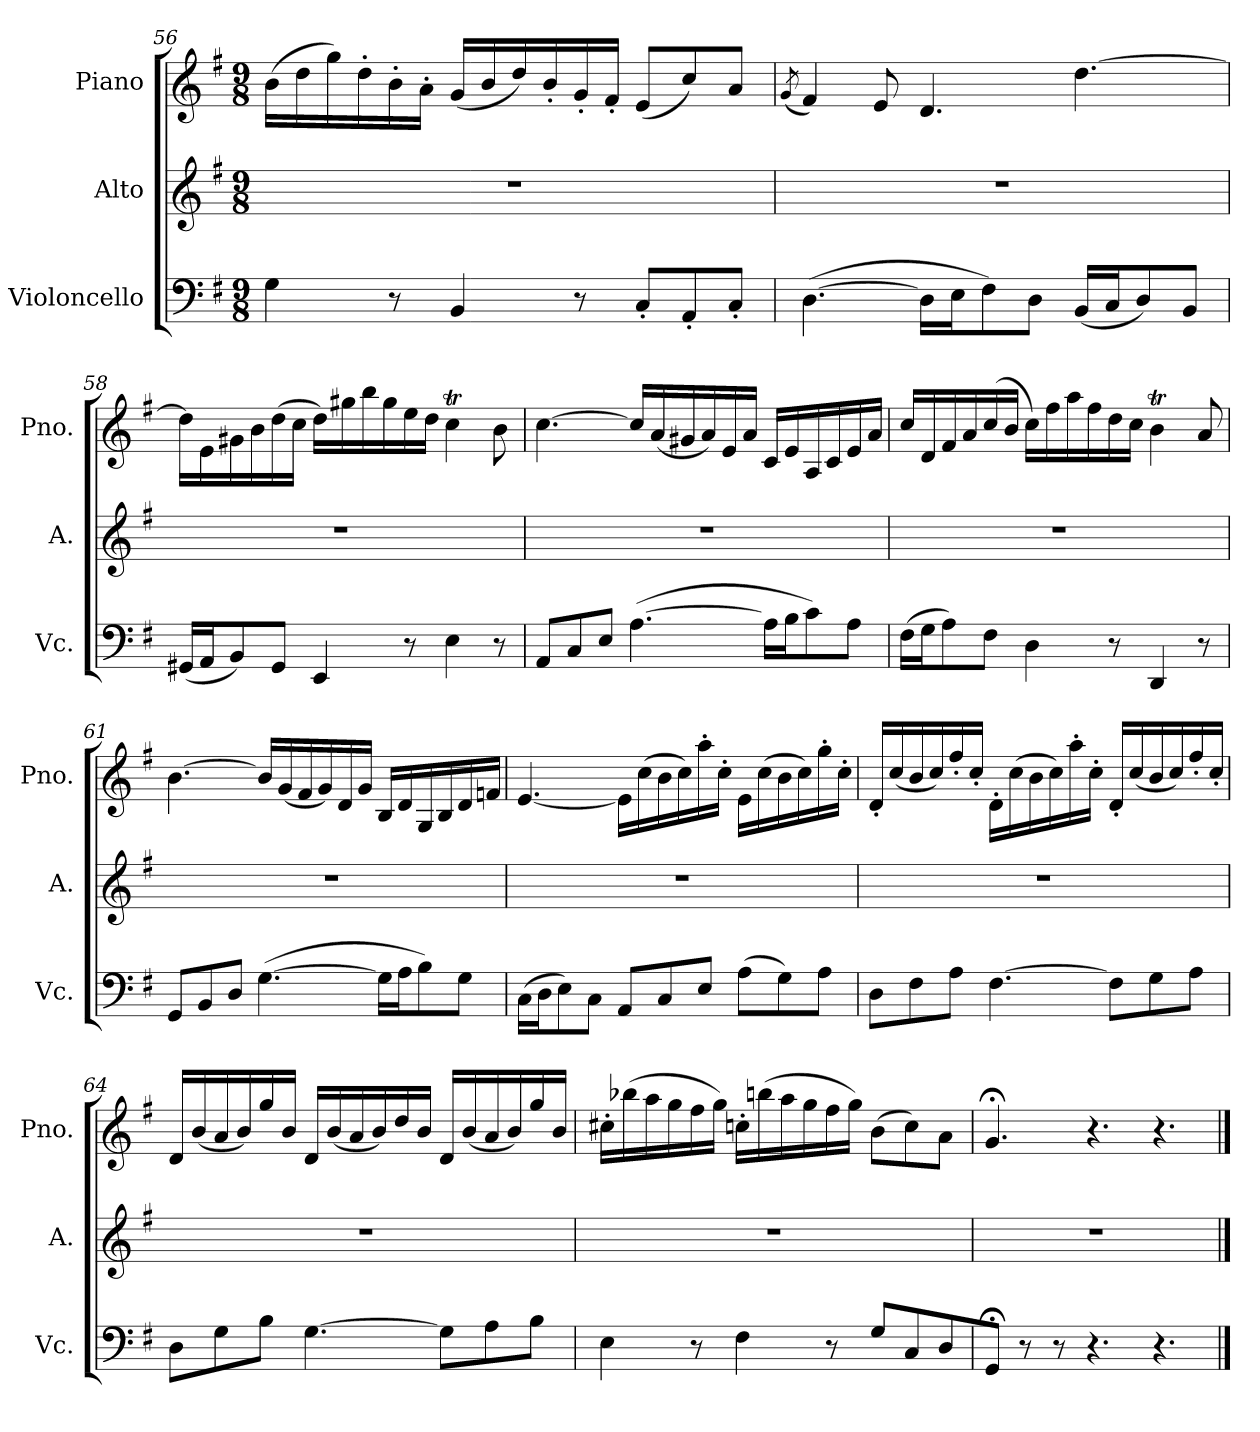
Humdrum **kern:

**kern	**kern	**kern
*part3	*part2	*part1
*staff3	*staff2	*staff1
*I"Violoncello	*I"Alto	*I"Piano
*I'Vc.	*I'A.	*I'Pno.
*clefF4	*clefG2	*clefG2
*k[f#]	*k[f#]	*k[f#]
*M9/8	*M9/8	*M9/8
=56	=56	=56
4G\	8%9r	(16b\LL
.	.	16dd\
.	.	16gg\)
.	.	16dd'\
8r	.	16b'\
.	.	16a'\JJ
4BB/	.	(16g/LL
.	.	16b/
.	.	16dd/)
.	.	16b'/
8r	.	16g'/
.	.	16f#'/JJ
8C'/L	.	(8e/L
8AA'/	.	8cc/)
8C'/J	.	8a/J
=57	=57	=57
.	.	(8qg/
([4.D\	8%9r	4f#/)
.	.	8e/
16D\LL]	.	4.d/
16E\J	.	.
8F#\)	.	.
8D\J	.	.
(16BB/LL	.	[4.dd\
16C/J	.	.
8D/)	.	.
8BB/J	.	.
=58	=58	=58
(16GG#X/LL	8%9r	16dd\LL]
16AA/J	.	16e\
8BB/)	.	16g#X\
.	.	16b\
8GG#/J	.	(16dd\
.	.	16cc\JJ
4EE/	.	16dd\LL)
.	.	16gg#X\
.	.	16bb\
.	.	16gg#\
8r	.	16ee\
.	.	16dd\JJ
4E\	.	4ccT\
8r	.	8b\
=59	=59	=59
8AA/L	8%9r	[4.cc\
8C/	.	.
8E/J	.	.
([4.A\	.	16cc/LL]
.	.	(16a/
.	.	16g#X/
.	.	16a/)
.	.	16e/
.	.	16a/JJ
16A\LL]	.	16c/LL
16B\J	.	16e/
8c\)	.	16A/
.	.	16c/
8A\J	.	16e/
.	.	16a/JJ
=60	=60	=60
(16F#\LL	8%9r	16cc/LL
16G\J	.	16d/
8A\)	.	16f#/
.	.	16a/
8F#\J	.	(16cc/
.	.	16b/JJ
4D\	.	16cc\LL)
.	.	16ff#\
.	.	16aa\
.	.	16ff#\
8r	.	16dd\
.	.	16cc\JJ
4DD/	.	4bt\
8r	.	8a/
=61	=61	=61
8GG/L	8%9r	[4.b\
8BB/	.	.
8D/J	.	.
([4.G\	.	16b/LL]
.	.	(16g/
.	.	16f#/
.	.	16g/)
.	.	16d/
.	.	16g/JJ
16G\LL]	.	16B/LL
16A\J	.	16d/
8B\)	.	16G/
.	.	16B/
8G\J	.	16d/
.	.	16fn/JJ
=62	=62	=62
(16C\LL	8%9r	[4.e/
16D\J	.	.
8E\)	.	.
8C\J	.	.
8AA/L	.	16e\LL]
.	.	(16cc\
8C/	.	16b\
.	.	16cc\)
8E/J	.	16aa'\
.	.	16cc'\JJ
(8A\L	.	16e\LL
.	.	(16cc\
8G\)	.	16b\
.	.	16cc\)
8A\J	.	16gg'\
.	.	16cc'\JJ
=63	=63	=63
8D\L	8%9r	16d'/LL
.	.	(16cc/
8F#\	.	16b/
.	.	16cc/)
8A\J	.	16ff#'/
.	.	16cc'/JJ
[4.F#\	.	16d'\LL
.	.	(16cc\
.	.	16b\
.	.	16cc\)
.	.	16aa'\
.	.	16cc'\JJ
8F#\L]	.	16d'/LL
.	.	(16cc/
8G\	.	16b/
.	.	16cc/)
8A\J	.	16ff#'/
.	.	16cc'/JJ
=64	=64	=64
8D\L	8%9r	16d/LL
.	.	(16b/
8G\	.	16a/
.	.	16b/)
8B\J	.	16gg/
.	.	16b/JJ
[4.G\	.	16d/LL
.	.	(16b/
.	.	16a/
.	.	16b/)
.	.	16dd/
.	.	16b/JJ
8G\L]	.	16d/LL
.	.	(16b/
8A\	.	16a/
.	.	16b/)
8B\J	.	16gg/
.	.	16b/JJ
=65	=65	=65
4E\	8%9r	16cc#X'\LL
.	.	(16bb-X\
.	.	16aa\
.	.	16gg\
8r	.	16ff#\
.	.	16gg\JJ)
4F#\	.	16ccn'\LL
.	.	(16bbn\
.	.	16aa\
.	.	16gg\
8r	.	16ff#\
.	.	16gg\JJ)
8G/L	.	(8b\L
8C/	.	8cc\)
8D/	.	8a\J
=66	=66	=66
8GG;/J	8%9r	4.g;</
8r	.	.
8r	.	.
4.r	.	4.r
4.r	.	4.r
==	==	==
*-	*-	*-
